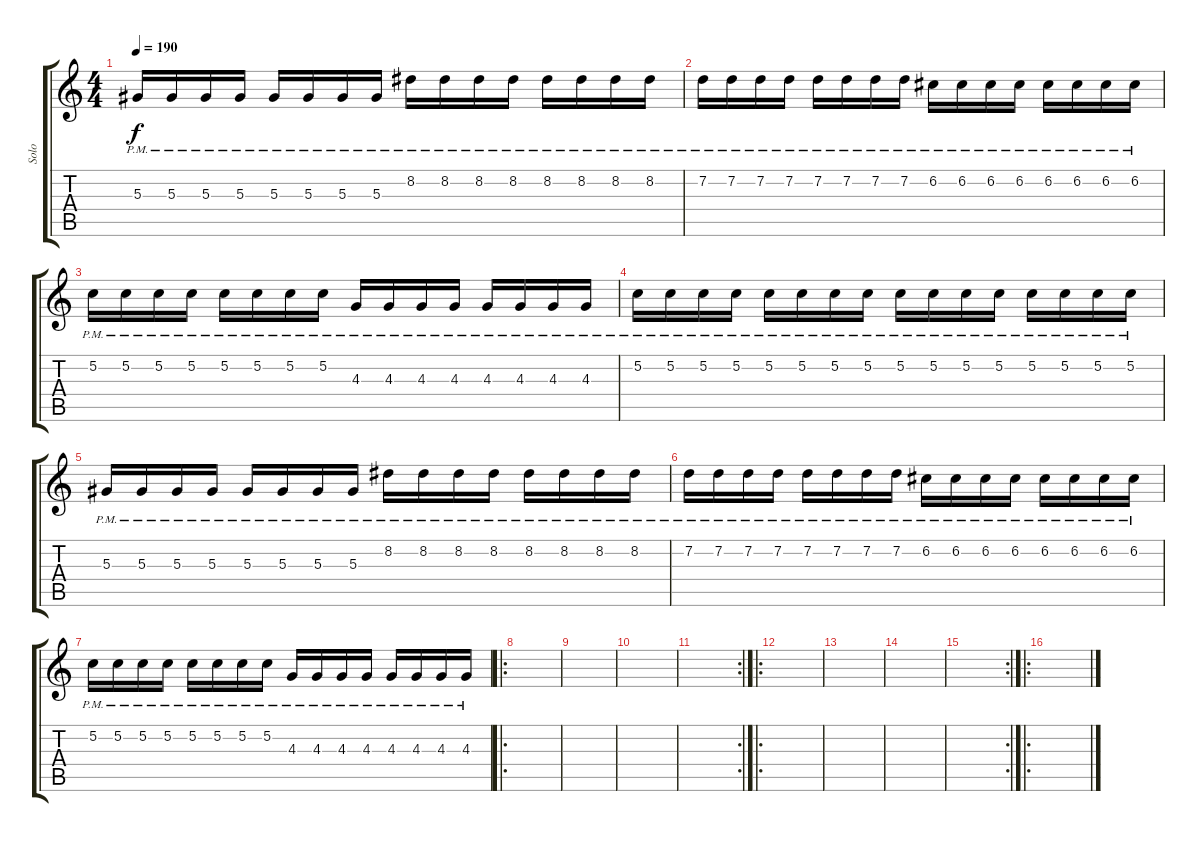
\track ("Solo" "Solo") {instrument overdrivenguitar}
\staff {score tabs}
\tuning (C4 G3 Eb3 Bb2 F2 C2) {hide}
\ts (4 4)
\tempo 190
\clef g2
\ks c
5.3{pm}.16{dy f} 5.3{pm}.16 5.3{pm}.16 5.3{pm}.16 5.3{pm}.16 5.3{pm}.16 5.3{pm}.16 5.3{pm}.16 8.2{pm}.16 8.2{pm}.16 8.2{pm}.16 8.2{pm}.16 8.2{pm}.16 8.2{pm}.16 8.2{pm}.16 8.2{pm}.16 |
7.2{pm}.16 7.2{pm}.16 7.2{pm}.16 7.2{pm}.16 7.2{pm}.16 7.2{pm}.16 7.2{pm}.16 7.2{pm}.16 6.2{pm}.16 6.2{pm}.16 6.2{pm}.16 6.2{pm}.16 6.2{pm}.16 6.2{pm}.16 6.2{pm}.16 6.2{pm}.16 |
5.2{pm}.16 5.2{pm}.16 5.2{pm}.16 5.2{pm}.16 5.2{pm}.16 5.2{pm}.16 5.2{pm}.16 5.2{pm}.16 4.3{pm}.16 4.3{pm}.16 4.3{pm}.16 4.3{pm}.16 4.3{pm}.16 4.3{pm}.16 4.3{pm}.16 4.3{pm}.16 |
5.2{pm}.16 5.2{pm}.16 5.2{pm}.16 5.2{pm}.16 5.2{pm}.16 5.2{pm}.16 5.2{pm}.16 5.2{pm}.16 5.2{pm}.16 5.2{pm}.16 5.2{pm}.16 5.2{pm}.16 5.2{pm}.16 5.2{pm}.16 5.2{pm}.16 5.2{pm}.16 |
5.3{pm}.16 5.3{pm}.16 5.3{pm}.16 5.3{pm}.16 5.3{pm}.16 5.3{pm}.16 5.3{pm}.16 5.3{pm}.16 8.2{pm}.16 8.2{pm}.16 8.2{pm}.16 8.2{pm}.16 8.2{pm}.16 8.2{pm}.16 8.2{pm}.16 8.2{pm}.16 |
7.2{pm}.16 7.2{pm}.16 7.2{pm}.16 7.2{pm}.16 7.2{pm}.16 7.2{pm}.16 7.2{pm}.16 7.2{pm}.16 6.2{pm}.16 6.2{pm}.16 6.2{pm}.16 6.2{pm}.16 6.2{pm}.16 6.2{pm}.16 6.2{pm}.16 6.2{pm}.16 |
5.2{pm}.16 5.2{pm}.16 5.2{pm}.16 5.2{pm}.16 5.2{pm}.16 5.2{pm}.16 5.2{pm}.16 5.2{pm}.16 4.3{pm}.16 4.3{pm}.16 4.3{pm}.16 4.3{pm}.16 4.3{pm}.16 4.3{pm}.16 4.3{pm}.16 4.3{pm}.16 |
\ro
|
|
|
\rc 2
|
\ro
|
|
|
\rc 2
|
\ro
